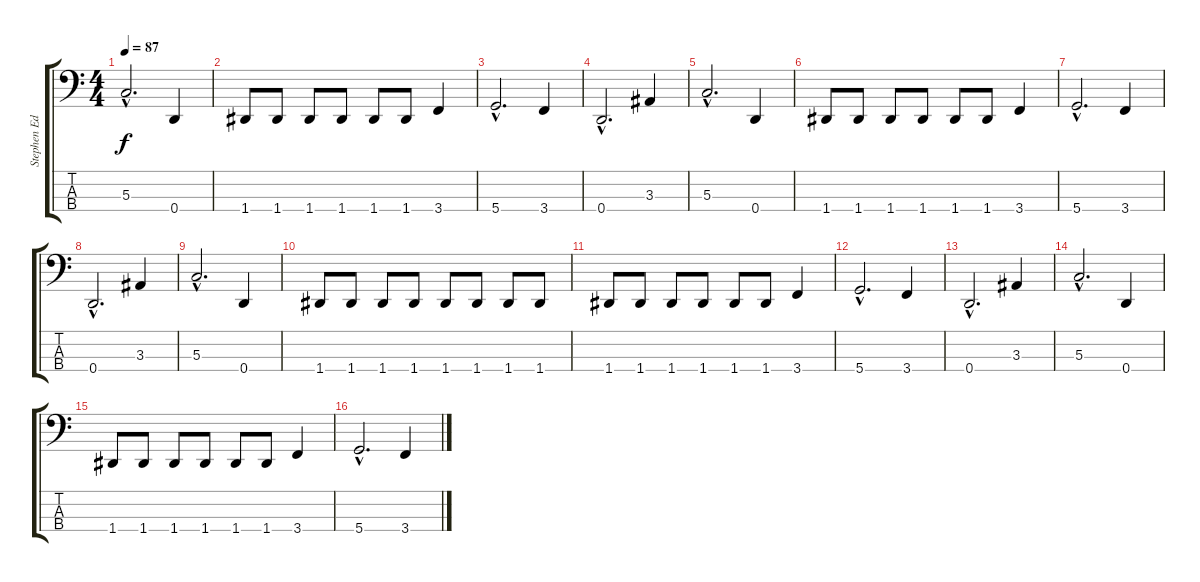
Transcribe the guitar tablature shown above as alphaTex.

\track ("Stephen Edmondson" "Stephen Ed") {instrument electricbasspick}
\staff {score tabs}
\tuning (F2 C2 G1 D1) {hide}
\ts (4 4)
\tempo 87
\clef f4
\ks c
5.3{hac}.2{d dy f} 0.4.4 |
1.4.8 1.4.8 1.4.8 1.4.8 1.4.8 1.4.8 3.4.4 |
5.4{hac}.2{d} 3.4.4 |
0.4{hac}.2{d} 3.3.4 |
5.3{hac}.2{d} 0.4.4 |
1.4.8 1.4.8 1.4.8 1.4.8 1.4.8 1.4.8 3.4.4 |
5.4{hac}.2{d} 3.4.4 |
0.4{hac}.2{d} 3.3.4 |
5.3{hac}.2{d} 0.4.4 |
1.4.8 1.4.8 1.4.8 1.4.8 1.4.8 1.4.8 1.4.8 1.4.8 |
1.4.8 1.4.8 1.4.8 1.4.8 1.4.8 1.4.8 3.4.4 |
5.4{hac}.2{d} 3.4.4 |
0.4{hac}.2{d} 3.3.4 |
5.3{hac}.2{d} 0.4.4 |
1.4.8 1.4.8 1.4.8 1.4.8 1.4.8 1.4.8 3.4.4 |
5.4{hac}.2{d} 3.4.4
